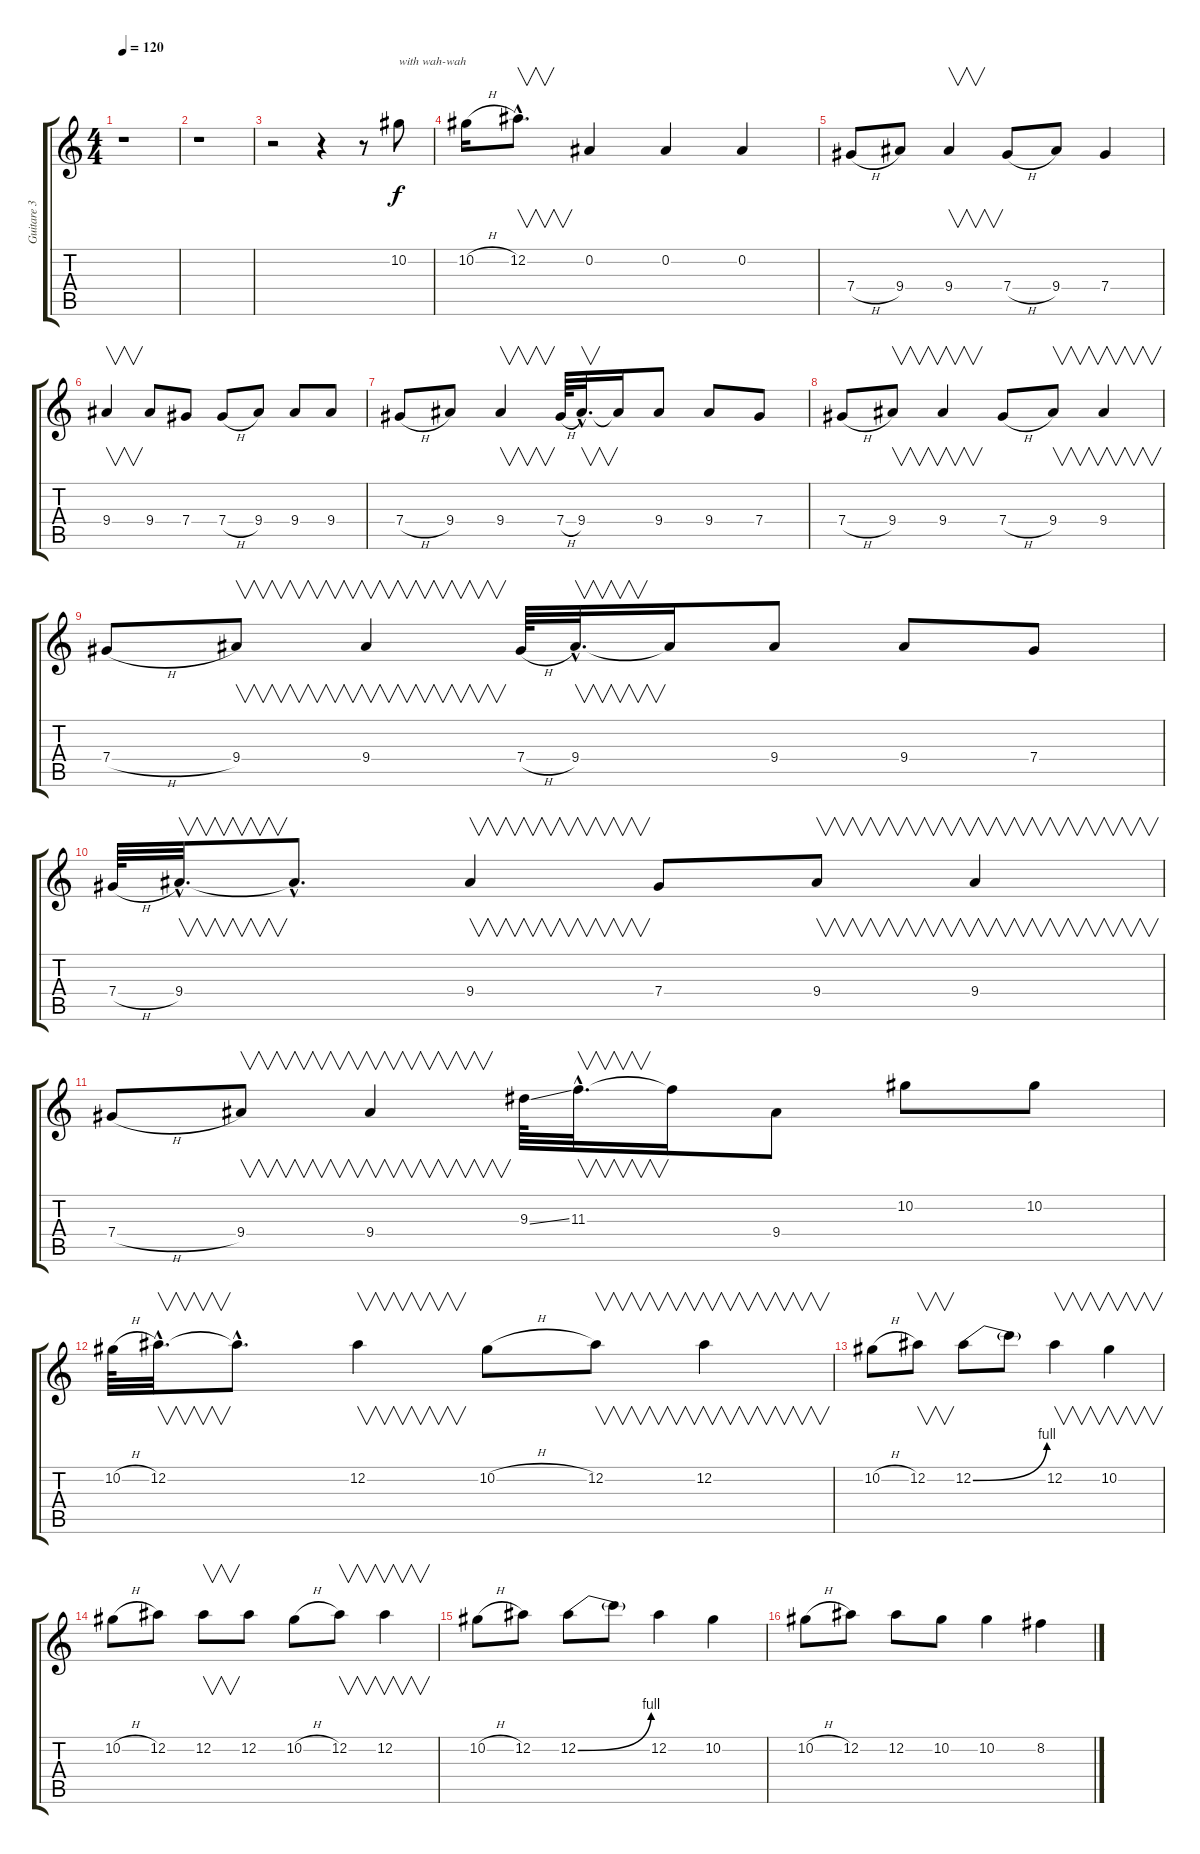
\track ("Guitare 3" "Guitare 3") {instrument distortionguitar}
\staff {score tabs}
\tuning (Eb4 Bb3 Gb3 Db3 Ab2 Eb2) {hide}
\ts (4 4)
\tempo 120
\clef g2
\ks c
r.1{dy f} |
r.1 |
r.2 r.4 r.8 10.2.8{txt "with wah-wah"} |
10.2{h}.16 12.2{hac}.8{v d} 0.2.4 0.2.4 0.2.4 |
7.4{h}.8 9.4.8 9.4.4{v} 7.4{h}.8 9.4.8 7.4.4 |
9.4.4{v} 9.4.8 7.4.8 7.4{h}.8 9.4.8 9.4.8 9.4.8 |
7.4{h}.8 9.4.8 9.4.4{v} 7.4{h}.64 9.4{hac}.32{v d} 9.4{t}.16 9.4.8 9.4.8 7.4.8 |
7.4{h}.8 9.4.8{v} 9.4.4{v} 7.4{h}.8 9.4.8{v} 9.4.4{v} |
7.4{h}.8 9.4.8{v} 9.4.4{v} 7.4{h}.64 9.4{hac}.32{v d} 9.4{t}.16 9.4.8 9.4.8 7.4.8 |
7.4{h}.64 9.4{hac}.32{v d} 9.4{hac t}.8{d} 9.4.4{v} 7.4.8 9.4.8{v} 9.4.4{v} |
7.4{h}.8 9.4.8{v} 9.4.4{v} 9.3{ss}.64 11.3{hac}.32{v d} 11.3{t}.16 9.4.8 10.2.8 10.2.8 |
10.2{h}.64 12.2{hac}.32{v d} 12.2{hac t}.8{d} 12.2.4{v} 10.2{h}.8 12.2.8{v} 12.2.4{v} |
10.2{h}.8 12.2.8{v} 12.2{be (bend 0 0 60 4)}.8 12.2{t}.8 12.2.4{v} 10.2.4{v} |
10.2{h}.8 12.2.8 12.2.8{v} 12.2.8 10.2{h}.8 12.2.8{v} 12.2.4{v} |
10.2{h}.8 12.2.8 12.2{be (bend 0 0 60 4)}.8 12.2{t}.8 12.2.4 10.2.4 |
10.2{h}.8 12.2.8 12.2.8 10.2.8 10.2.4 8.2.4
